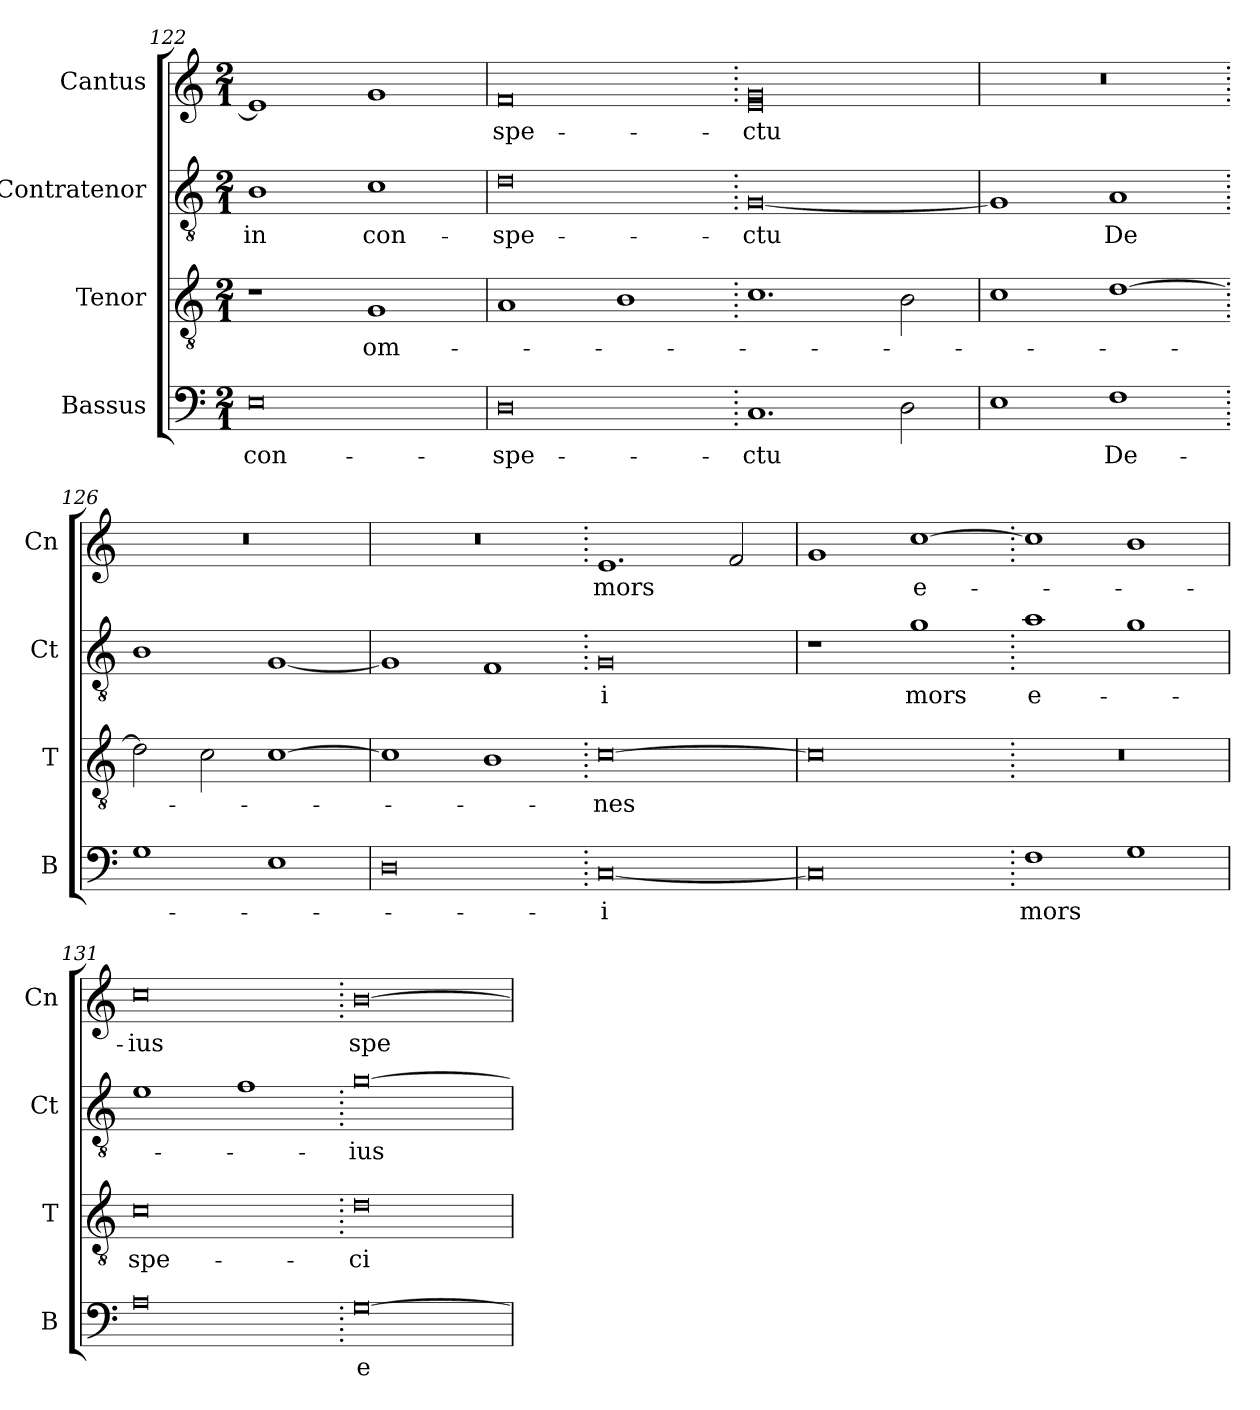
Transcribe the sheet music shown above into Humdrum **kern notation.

**kern	**text	**kern	**text	**kern	**text	**kern	**text
*part4	*part4	*part3	*part3	*part2	*part2	*part1	*part1
*staff4	*staff4	*staff3	*staff3	*staff2	*staff2	*staff1	*staff1
*I"Bassus	*	*I"Tenor	*	*I"Contratenor	*	*I"Cantus	*
*I'B	*	*I'T	*	*I'Ct	*	*I'Cn	*
*clefF4	*	*clefGv2	*	*clefGv2	*	*clefG2	*
*k[]	*	*k[]	*	*k[]	*	*k[]	*
*M2/1	*	*M2/1	*	*M2/1	*	*M2/1	*
=122	=122	=122	=122	=122	=122	=122	=122
0E	con-	1r	.	1B	in	1e]	.
.	.	1G	om-	1c	con-	1g	.
=123	=123	=123	=123	=123	=123	=123	=123
0D	-spe-	1A	.	0d	-spe-	0f	-spe-
.	.	1B	.	.	.	.	.
=124.	=124.	=124.	=124.	=124.	=124.	=124.	=124.
1.C	-ctu	1.c	.	[0G	-ctu	0e 0g	-ctu
2D\	.	2B\	.	.	.	.	.
=125	=125	=125	=125	=125	=125	=125	=125
1E	.	1c	.	1G]	.	0r	.
1F	De-	[1d	.	1A	De	.	.
=126.	=126.	=126.	=126.	=126.	=126.	=126.	=126.
1G	.	2d\]	.	1B	.	0r	.
.	.	2c\	.	.	.	.	.
1E	.	[1c	.	[1G	.	.	.
=127	=127	=127	=127	=127	=127	=127	=127
0D	.	1c]	.	1G]	.	0r	.
.	.	1B	.	1F	.	.	.
=128.	=128.	=128.	=128.	=128.	=128.	=128.	=128.
[0C	-i	[0c	-nes	0G	i	1.e	mors
.	.	.	.	.	.	2f/	.
=129	=129	=129	=129	=129	=129	=129	=129
0C]	.	0c]	.	1r	.	1g	.
.	.	.	.	1g	mors	[1cc	e-
=130.	=130.	=130.	=130.	=130.	=130.	=130.	=130.
1F	mors	0r	.	1a	e-	1cc]	.
1G	.	.	.	1g	.	1b	.
=131	=131	=131	=131	=131	=131	=131	=131
0A	.	0c	spe-	1e	.	0cc	-ius
.	.	.	.	1f	.	.	.
=132.	=132.	=132.	=132.	=132.	=132.	=132.	=132.
[0G	e-	0d	-ci-	[0g	-ius	[0b	spe-
=	=	=	=	=	=	=	=
*-	*-	*-	*-	*-	*-	*-	*-
